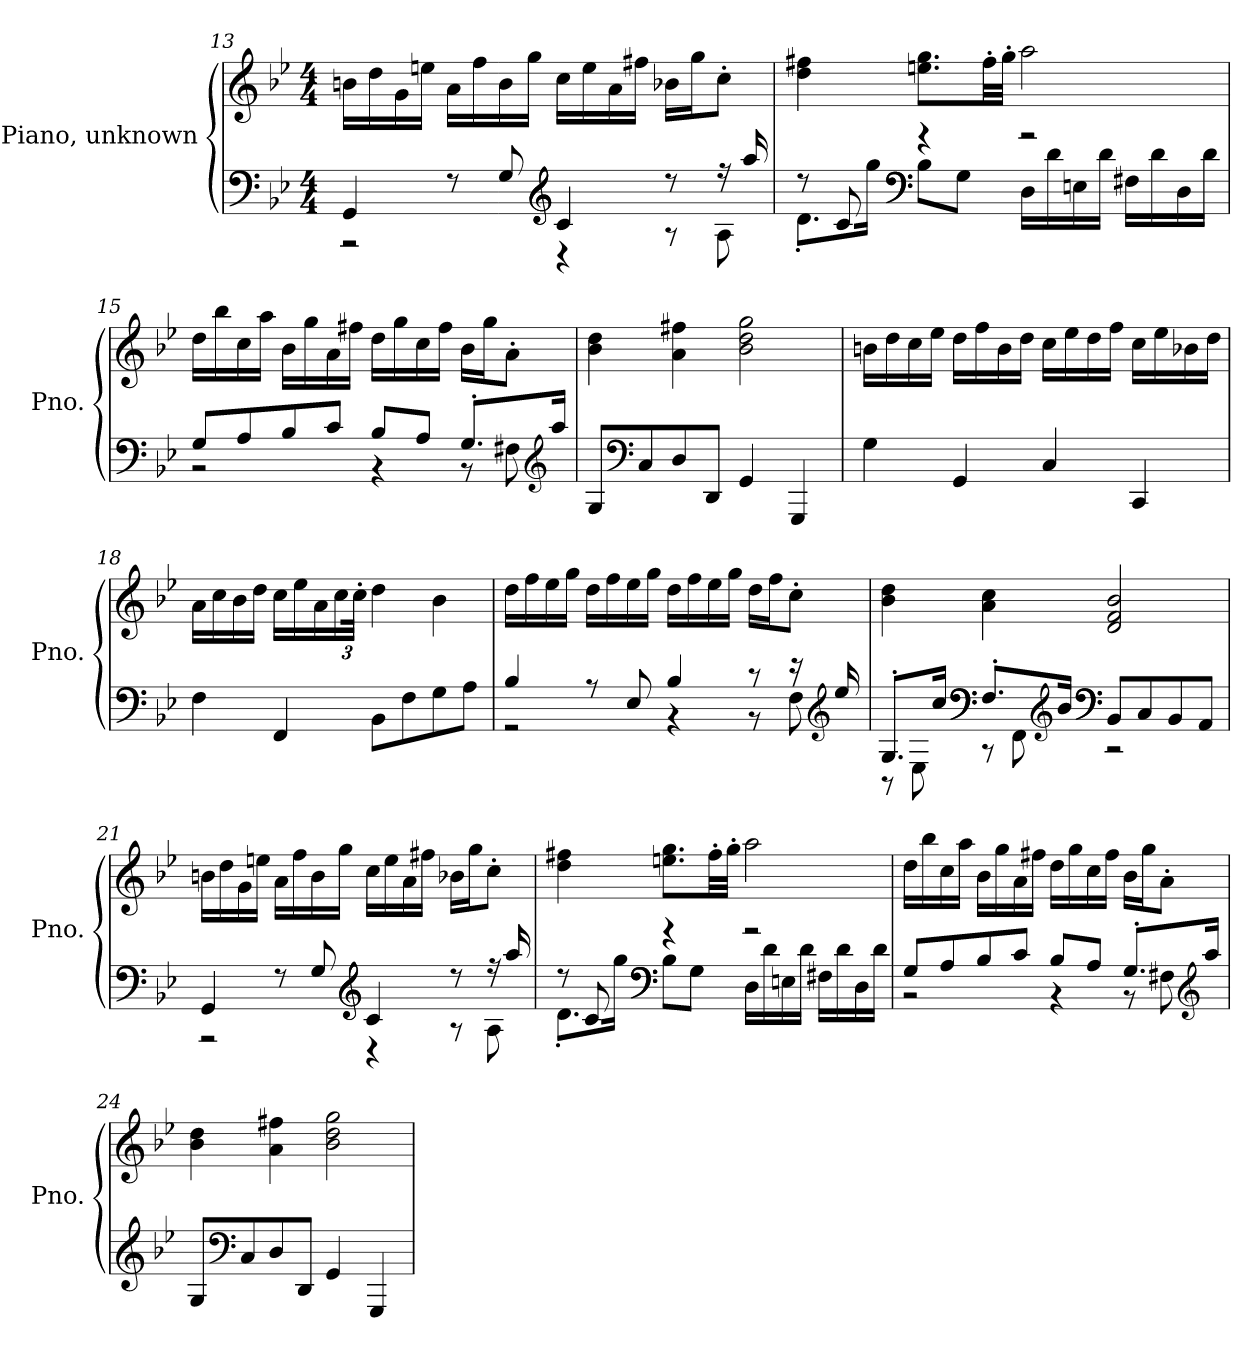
**kern	**kern
*part1	*part1
*staff2	*staff1
*I"Piano, unknown	*
*I'Pno.	*
!!LO:PB:g=z
*clefF4	*clefG2
*k[b-e-]	*k[b-e-]
*M4/4	*M4/4
=13	=13
*^	*
4GG/	2r	16bn\LL
.	.	16dd\
.	.	16g\
.	.	16een\JJ
8r	.	16a\LL
.	.	16ff\
8G/	.	16b\
.	.	16gg\JJ
*clefG2	*	*
4c/	4r	16cc\LL
.	.	16ee\
.	.	16a\
.	.	16ff#X\JJ
8r	8r	16b-X\LL
.	.	16gg\J
16r	8A\	8cc'\J
16aa/	.	.
=14	=14	=14
8r	8.d'\L	4dd\ 4ff#X\
8c/	.	.
.	16gg\Jk	.
*clefF4	*	*
4r	8B-\L	8.een\ 8.gg\L
.	8G\J	.
.	.	32ff#'\LL
.	.	32gg'\JJJ
2r	16D\LL	2aa\
.	16d\	.
.	16En\	.
.	16d\JJ	.
.	16F#X\LL	.
.	16d\	.
.	16D\	.
.	16d\JJ	.
!!LO:LB:g=z
=15	=15	=15
8G/L	2r	16dd\LL
.	.	16bb-\
8A/	.	16cc\
.	.	16aa\JJ
8B-/	.	16b-\LL
.	.	16gg\
8c/J	.	16a\
.	.	16ff#X\JJ
8B-/L	4r	16dd\LL
.	.	16gg\
8A/J	.	16cc\
.	.	16ff#\JJ
8.G'/L	8r	16b-\LL
.	.	16gg\J
.	8F#X\	8a'\J
*clefG2	*	*
16aa/Jk	.	.
*v	*v	*
=16	=16
8G/L	4b-\ 4dd\
*clefF4	*
8C/	.
8D/	4a\ 4ff#X\
8DD/J	.
4GG/	2b-\ 2dd\ 2gg\
4GGG/	.
=17	=17
4G\	16bn\LL
.	16dd\
.	16cc\
.	16ee-\JJ
4GG/	16dd\LL
.	16ff\
.	16b\
.	16dd\JJ
4C/	16cc\LL
.	16ee-\
.	16dd\
.	16ff\JJ
4CC/	16cc\LL
.	16ee-\
.	16b-X\
.	16dd\JJ
!!LO:LB:g=z
=18	=18
4F\	16a\LL
.	16cc\
.	16b-\
.	16dd\JJ
4FF/	16cc\LL
.	16ee-\
.	16a\
*	*Xbrackettup
.	24cc\
.	48cc'\JJk
8BB-\L	4dd\
8F\	.
8G\	4b-\
8A\J	.
=19	=19
*^	*
4B-/	2r	16dd\LL
.	.	16ff\
.	.	16ee-\
.	.	16gg\JJ
8r	.	16dd\LL
.	.	16ff\
8E-/	.	16ee-\
.	.	16gg\JJ
4B-/	4r	16dd\LL
.	.	16ff\
.	.	16ee-\
.	.	16gg\JJ
8r	8r	16dd\LL
.	.	16ff\J
16r	8F\	8cc'\J
*clefG2	*	*
16ee-/	.	.
!!LO:LB:g=z
=20	=20	=20
8.G'/L	8r	4b-\ 4dd\
.	8E-\	.
16cc/Jk	.	.
*clefF4	*	*
8.F'/L	8r	4a\ 4cc\
.	8FF\	.
*clefG2	*	*
16b-/Jk	.	.
*clefF4	*	*
8BB-/L	2r	2d/ 2f/ 2b-/
8C/	.	.
8BB-/	.	.
8AA/J	.	.
=21	=21	=21
4GG/	2r	16bn\LL
.	.	16dd\
.	.	16g\
.	.	16een\JJ
8r	.	16a\LL
.	.	16ff\
8G/	.	16b\
.	.	16gg\JJ
*clefG2	*	*
4c/	4r	16cc\LL
.	.	16ee\
.	.	16a\
.	.	16ff#X\JJ
8r	8r	16b-X\LL
.	.	16gg\J
16r	8A\	8cc'\J
16aa/	.	.
!!LO:LB:g=z
=22	=22	=22
8r	8.d'\L	4dd\ 4ff#X\
8c/	.	.
.	16gg\Jk	.
*clefF4	*	*
4r	8B-\L	8.een\ 8.gg\L
.	8G\J	.
.	.	32ff#'\LL
.	.	32gg'\JJJ
2r	16D\LL	2aa\
.	16d\	.
.	16En\	.
.	16d\JJ	.
.	16F#X\LL	.
.	16d\	.
.	16D\	.
.	16d\JJ	.
=23	=23	=23
8G/L	2r	16dd\LL
.	.	16bb-\
8A/	.	16cc\
.	.	16aa\JJ
8B-/	.	16b-\LL
.	.	16gg\
8c/J	.	16a\
.	.	16ff#X\JJ
8B-/L	4r	16dd\LL
.	.	16gg\
8A/J	.	16cc\
.	.	16ff#\JJ
8.G'/L	8r	16b-\LL
.	.	16gg\J
.	8F#X\	8a'\J
*clefG2	*	*
16aa/Jk	.	.
*v	*v	*
!!LO:LB:g=z
=24	=24
8G/L	4b-\ 4dd\
*clefF4	*
8C/	.
8D/	4a\ 4ff#X\
8DD/J	.
4GG/	2b-\ 2dd\ 2gg\
4GGG/	.
=	=
*-	*-
